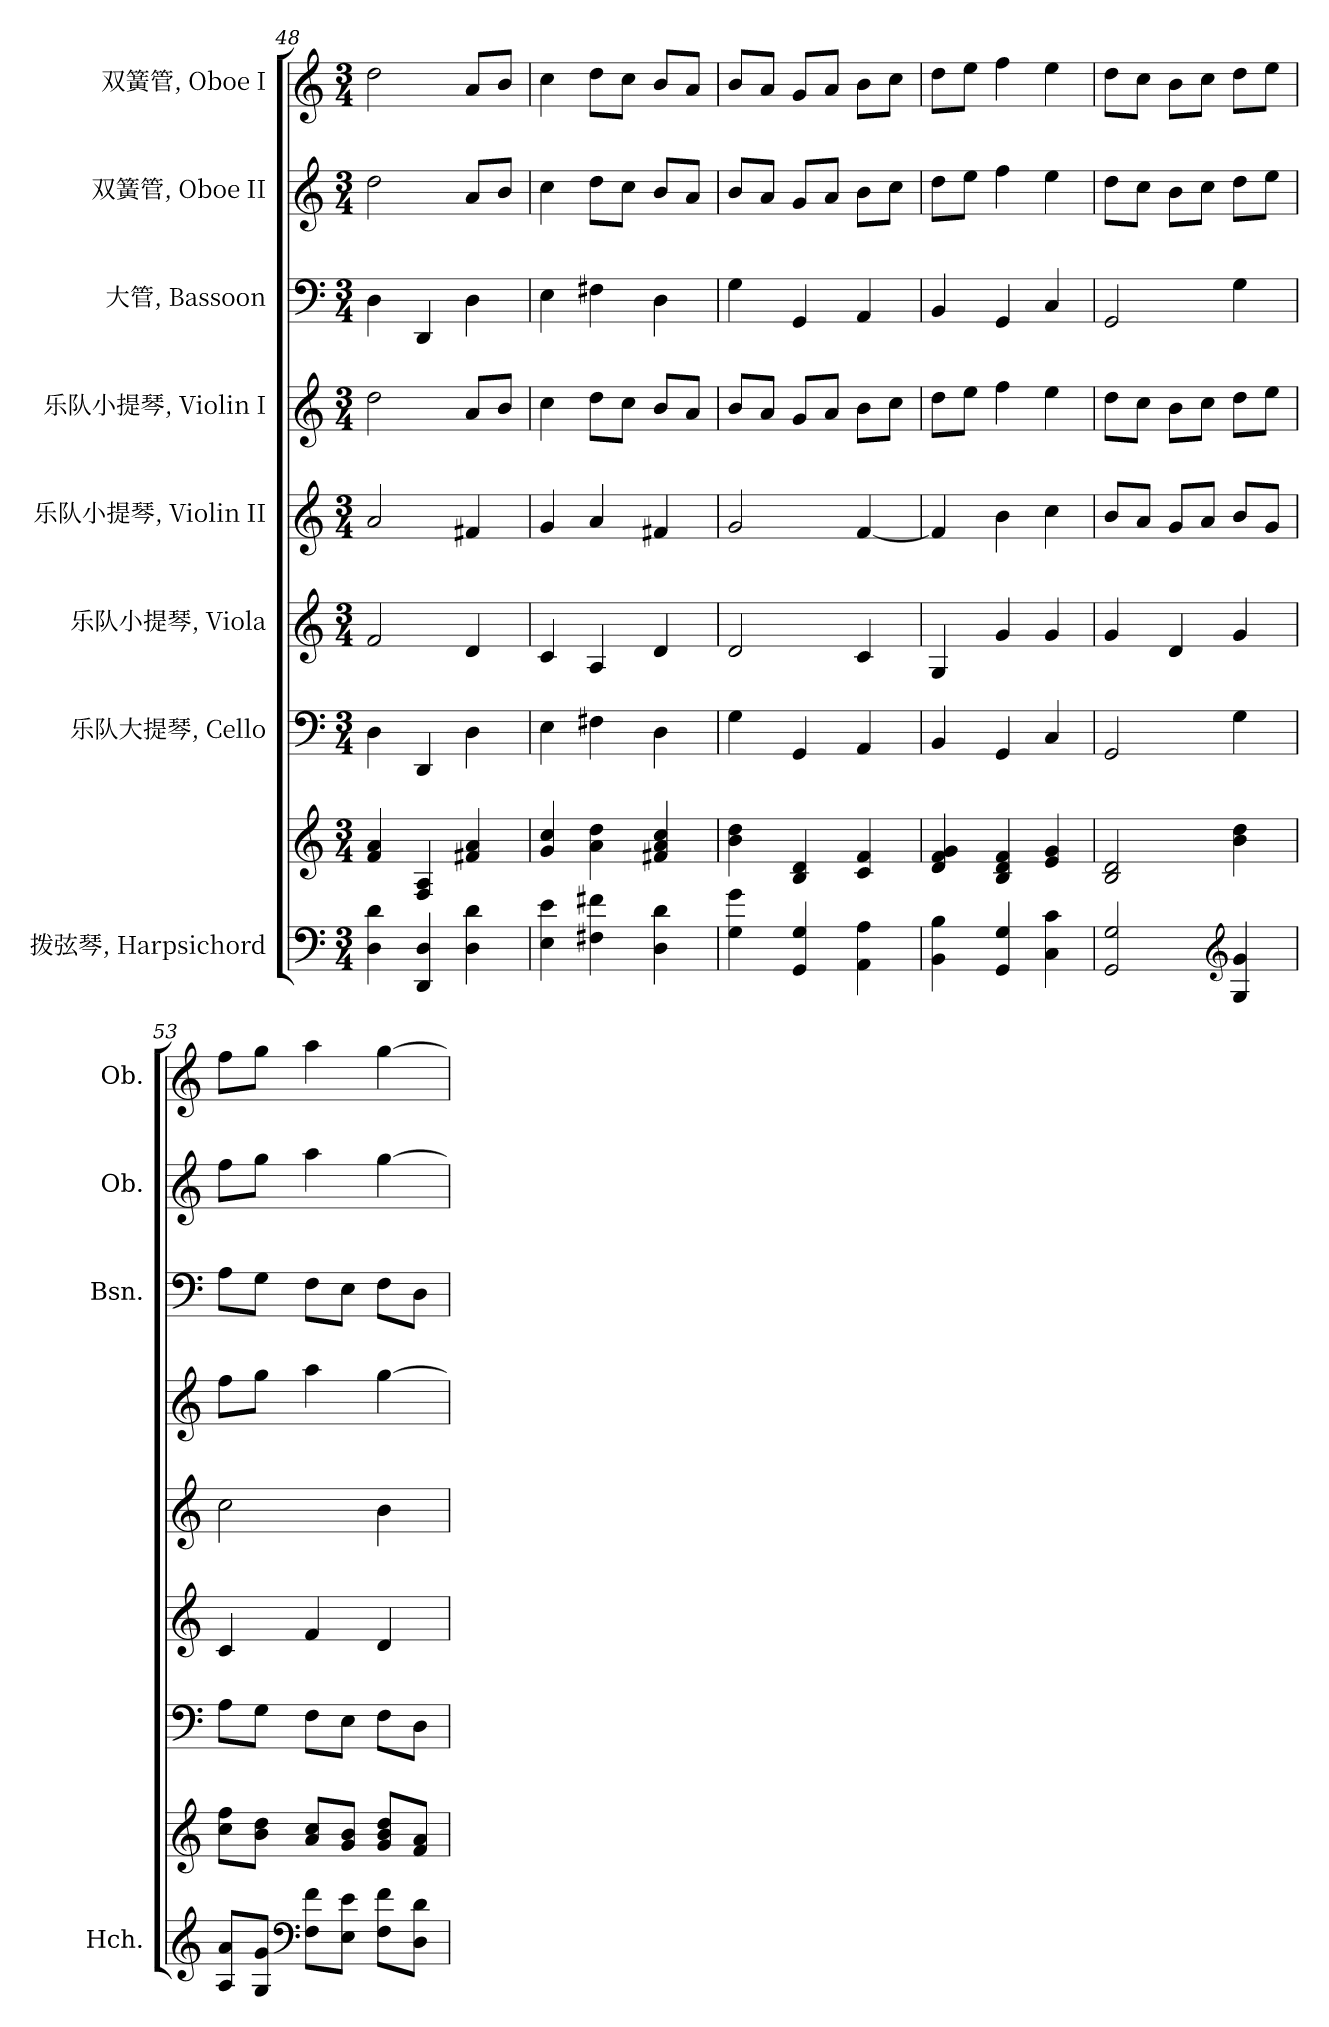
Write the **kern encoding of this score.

**kern	**kern	**kern	**kern	**kern	**kern	**kern	**kern	**kern
*part8	*part8	*part7	*part6	*part5	*part4	*part3	*part2	*part1
*staff9	*staff8	*staff7	*staff6	*staff5	*staff4	*staff3	*staff2	*staff1
*I"拨弦琴, Harpsichord	*	*I"乐队大提琴, Cello	*I"乐队小提琴, Viola	*I"乐队小提琴, Violin II	*I"乐队小提琴, Violin I	*I"大管, Bassoon	*I"双簧管, Oboe II	*I"双簧管, Oboe I
*I'Hch.	*	*	*	*	*	*I'Bsn.	*I'Ob.	*I'Ob.
!!LO:PB:g=z
*clefF4	*clefG2	*clefF4	*clefG2	*clefG2	*clefG2	*clefF4	*clefG2	*clefG2
*k[]	*k[]	*k[]	*k[]	*k[]	*k[]	*k[]	*k[]	*k[]
*M3/4	*M3/4	*M3/4	*M3/4	*M3/4	*M3/4	*M3/4	*M3/4	*M3/4
=48	=48	=48	=48	=48	=48	=48	=48	=48
4D\ 4d\	4f/ 4a/	4D\	2f/	2a/	2dd\	4D\	2dd\	2dd\
4DD/ 4D/	4F/ 4A/	4DD/	.	.	.	4DD/	.	.
4D\ 4d\	4f#X/ 4a/	4D\	4d/	4f#X/	8a/L	4D\	8a/L	8a/L
.	.	.	.	.	8b/J	.	8b/J	8b/J
=49	=49	=49	=49	=49	=49	=49	=49	=49
4E\ 4e\	4g/ 4cc/	4E\	4c/	4g/	4cc\	4E\	4cc\	4cc\
4F#X\ 4f#X\	4a\ 4dd\	4F#X\	4A/	4a/	8dd\L	4F#X\	8dd\L	8dd\L
.	.	.	.	.	8cc\J	.	8cc\J	8cc\J
4D\ 4d\	4f#X/ 4a/ 4cc/	4D\	4d/	4f#X/	8b/L	4D\	8b/L	8b/L
.	.	.	.	.	8a/J	.	8a/J	8a/J
=50	=50	=50	=50	=50	=50	=50	=50	=50
4G\ 4g\	4b\ 4dd\	4G\	2d/	2g/	8b/L	4G\	8b/L	8b/L
.	.	.	.	.	8a/J	.	8a/J	8a/J
4GG/ 4G/	4B/ 4d/	4GG/	.	.	8g/L	4GG/	8g/L	8g/L
.	.	.	.	.	8a/J	.	8a/J	8a/J
4AA\ 4A\	4c/ 4f/	4AA/	4c/	[4f/	8b\L	4AA/	8b\L	8b\L
.	.	.	.	.	8cc\J	.	8cc\J	8cc\J
=51	=51	=51	=51	=51	=51	=51	=51	=51
4BB\ 4B\	4d/ 4f/ 4g/	4BB/	4G/	4f/]	8dd\L	4BB/	8dd\L	8dd\L
.	.	.	.	.	8ee\J	.	8ee\J	8ee\J
4GG/ 4G/	4B/ 4d/ 4f/	4GG/	4g/	4b\	4ff\	4GG/	4ff\	4ff\
4C\ 4c\	4e/ 4g/	4C/	4g/	4cc\	4ee\	4C/	4ee\	4ee\
=52	=52	=52	=52	=52	=52	=52	=52	=52
2GG/ 2G/	2B/ 2d/	2GG/	4g/	8b/L	8dd\L	2GG/	8dd\L	8dd\L
.	.	.	.	8a/J	8cc\J	.	8cc\J	8cc\J
.	.	.	4d/	8g/L	8b\L	.	8b\L	8b\L
.	.	.	.	8a/J	8cc\J	.	8cc\J	8cc\J
*clefG2	*	*	*	*	*	*	*	*
4G/ 4g/	4b\ 4dd\	4G\	4g/	8b/L	8dd\L	4G\	8dd\L	8dd\L
.	.	.	.	8g/J	8ee\J	.	8ee\J	8ee\J
=53	=53	=53	=53	=53	=53	=53	=53	=53
8A/ 8a/L	8cc\ 8ff\L	8A\L	4c/	2cc\	8ff\L	8A\L	8ff\L	8ff\L
8G/ 8g/J	8b\ 8dd\J	8G\J	.	.	8gg\J	8G\J	8gg\J	8gg\J
*clefF4	*	*	*	*	*	*	*	*
8F\ 8f\L	8a/ 8cc/L	8F\L	4f/	.	4aa\	8F\L	4aa\	4aa\
8E\ 8e\J	8g/ 8b/J	8E\J	.	.	.	8E\J	.	.
8F\ 8f\L	8g/ 8b/ 8dd/L	8F\L	4d/	4b\	[4gg\	8F\L	[4gg\	[4gg\
8D\ 8d\J	8f/ 8a/J	8D\J	.	.	.	8D\J	.	.
=	=	=	=	=	=	=	=	=
*-	*-	*-	*-	*-	*-	*-	*-	*-
